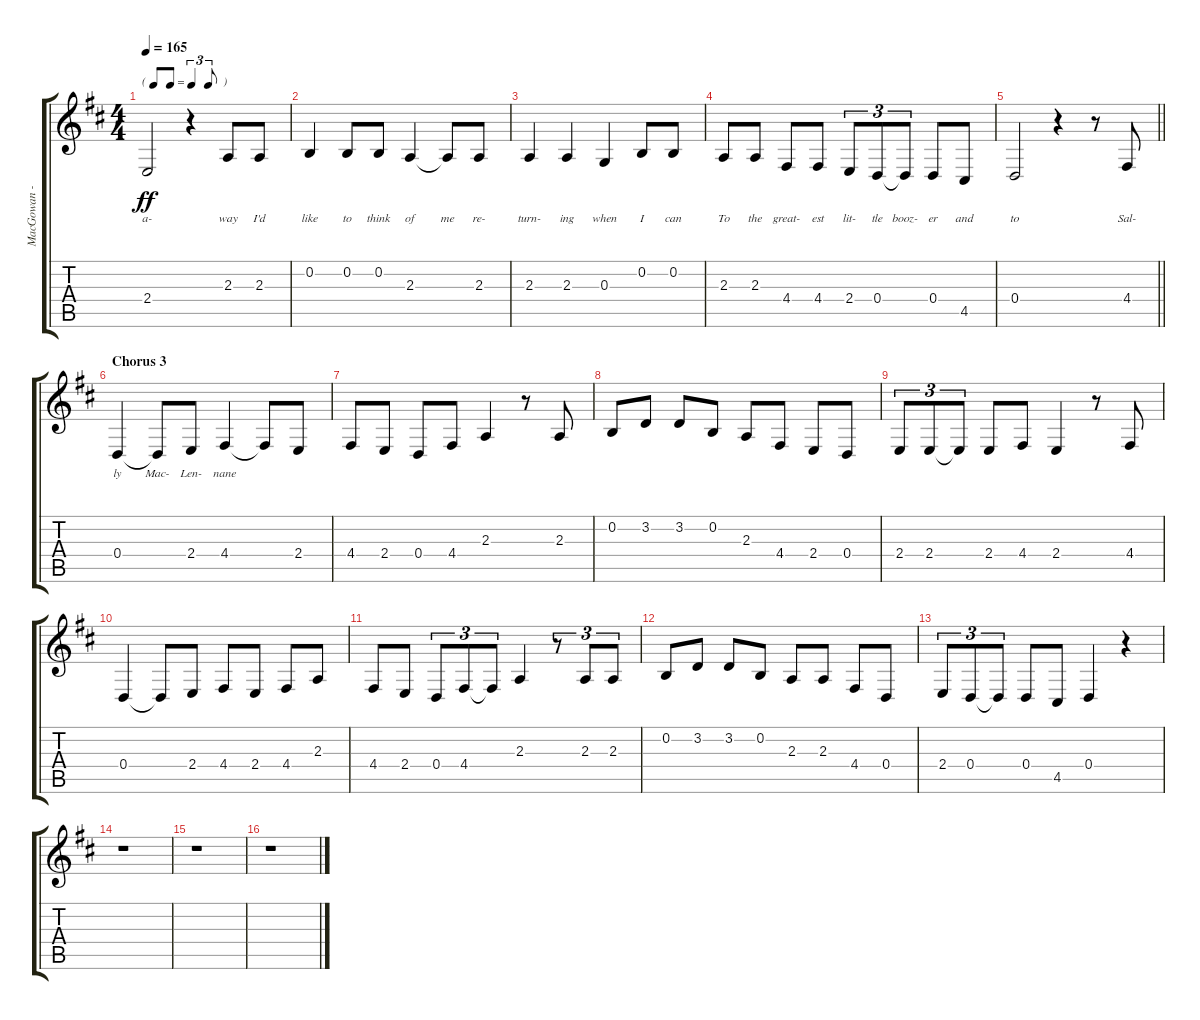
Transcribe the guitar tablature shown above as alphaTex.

\track ("MacGowan - Vocals" "MacGowan -") {instrument bassoon}
\staff {score tabs}
\tuning (E4 B3 G3 D3 A2 E2) {hide}
\ts (4 4)
\tf triplet8th
\tempo 165
\clef g2
\ks d
2.4.2{lyrics (0 "a-") lyrics (1 "") lyrics (2 "") lyrics (3 "") lyrics (4 "") dy ff} r.4 2.3.8{lyrics (0 "way") lyrics (1 "") lyrics (2 "") lyrics (3 "") lyrics (4 "")} 2.3.8{lyrics (0 "I'd") lyrics (1 "") lyrics (2 "") lyrics (3 "") lyrics (4 "")} |
0.2.4{lyrics (0 "like") lyrics (1 "") lyrics (2 "") lyrics (3 "") lyrics (4 "")} 0.2.8{lyrics (0 "to") lyrics (1 "") lyrics (2 "") lyrics (3 "") lyrics (4 "")} 0.2.8{lyrics (0 "think") lyrics (1 "") lyrics (2 "") lyrics (3 "") lyrics (4 "")} 2.3.4{lyrics (0 "of") lyrics (1 "") lyrics (2 "") lyrics (3 "") lyrics (4 "")} 2.3{t}.8{lyrics (0 "me") lyrics (1 "") lyrics (2 "") lyrics (3 "") lyrics (4 "")} 2.3.8{lyrics (0 "re-") lyrics (1 "") lyrics (2 "") lyrics (3 "") lyrics (4 "")} |
2.3.4{lyrics (0 "turn-") lyrics (1 "") lyrics (2 "") lyrics (3 "") lyrics (4 "")} 2.3.4{lyrics (0 "ing") lyrics (1 "") lyrics (2 "") lyrics (3 "") lyrics (4 "")} 0.3.4{lyrics (0 "when") lyrics (1 "") lyrics (2 "") lyrics (3 "") lyrics (4 "")} 0.2.8{lyrics (0 "I") lyrics (1 "") lyrics (2 "") lyrics (3 "") lyrics (4 "")} 0.2.8{lyrics (0 "can") lyrics (1 "") lyrics (2 "") lyrics (3 "") lyrics (4 "")} |
2.3.8{lyrics (0 "To") lyrics (1 "") lyrics (2 "") lyrics (3 "") lyrics (4 "")} 2.3.8{lyrics (0 "the") lyrics (1 "") lyrics (2 "") lyrics (3 "") lyrics (4 "")} 4.4.8{lyrics (0 "great-") lyrics (1 "") lyrics (2 "") lyrics (3 "") lyrics (4 "")} 4.4.8{lyrics (0 "est") lyrics (1 "") lyrics (2 "") lyrics (3 "") lyrics (4 "")} 2.4.8{tu (3 2) lyrics (0 "lit-") lyrics (1 "") lyrics (2 "") lyrics (3 "") lyrics (4 "")} 0.4.8{tu (3 2) lyrics (0 "tle") lyrics (1 "") lyrics (2 "") lyrics (3 "") lyrics (4 "")} 0.4{t}.8{tu (3 2) lyrics (0 "booz-") lyrics (1 "") lyrics (2 "") lyrics (3 "") lyrics (4 "")} 0.4.8{lyrics (0 "er") lyrics (1 "") lyrics (2 "") lyrics (3 "") lyrics (4 "")} 4.5.8{lyrics (0 "and") lyrics (1 "") lyrics (2 "") lyrics (3 "") lyrics (4 "")} |
\barLineRight lightlight
0.4.2{lyrics (0 "to") lyrics (1 "") lyrics (2 "") lyrics (3 "") lyrics (4 "")} r.4 r.8 4.4.8{lyrics (0 "Sal-") lyrics (1 "") lyrics (2 "") lyrics (3 "") lyrics (4 "")} |
\section ("" "Chorus 3")
0.4.4{lyrics (0 "ly") lyrics (1 "") lyrics (2 "") lyrics (3 "") lyrics (4 "")} 0.4{t}.8{lyrics (0 "Mac-") lyrics (1 "") lyrics (2 "") lyrics (3 "") lyrics (4 "")} 2.4.8{lyrics (0 "Len-") lyrics (1 "") lyrics (2 "") lyrics (3 "") lyrics (4 "")} 4.4.4{lyrics (0 "nane") lyrics (1 "") lyrics (2 "") lyrics (3 "") lyrics (4 "")} 4.4{t}.8 2.4.8 |
4.4.8 2.4.8 0.4.8 4.4.8 2.3.4 r.8 2.3.8 |
0.2.8 3.2.8 3.2.8 0.2.8 2.3.8 4.4.8 2.4.8 0.4.8 |
2.4.8{tu (3 2)} 2.4.8{tu (3 2)} 2.4{t}.8{tu (3 2)} 2.4.8 4.4.8 2.4.4 r.8 4.4.8 |
0.4.4 0.4{t}.8 2.4.8 4.4.8 2.4.8 4.4.8 2.3.8 |
4.4.8 2.4.8 0.4.8{tu (3 2)} 4.4.8{tu (3 2)} 4.4{t}.8{tu (3 2)} 2.3.4 r.8{tu (3 2)} 2.3.8{tu (3 2)} 2.3.8{tu (3 2)} |
0.2.8 3.2.8 3.2.8 0.2.8 2.3.8 2.3.8 4.4.8 0.4.8 |
2.4.8{tu (3 2)} 0.4.8{tu (3 2)} 0.4{t}.8{tu (3 2)} 0.4.8 4.5.8 0.4.4 r.4 |
r.1 |
r.1 |
r.1
